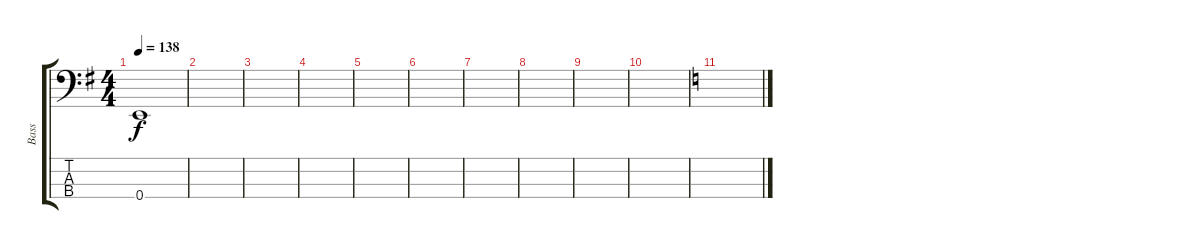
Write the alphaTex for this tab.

\track ("Bass" "Bass") {instrument electricbasspick}
\staff {score tabs}
\tuning (G2 D2 A1 E1) {hide}
\ts (4 4)
\tempo 138
\clef f4
\ks g
0.4{t}.1{dy f} |
|
|
|
|
|
|
|
|
|
\ks c
